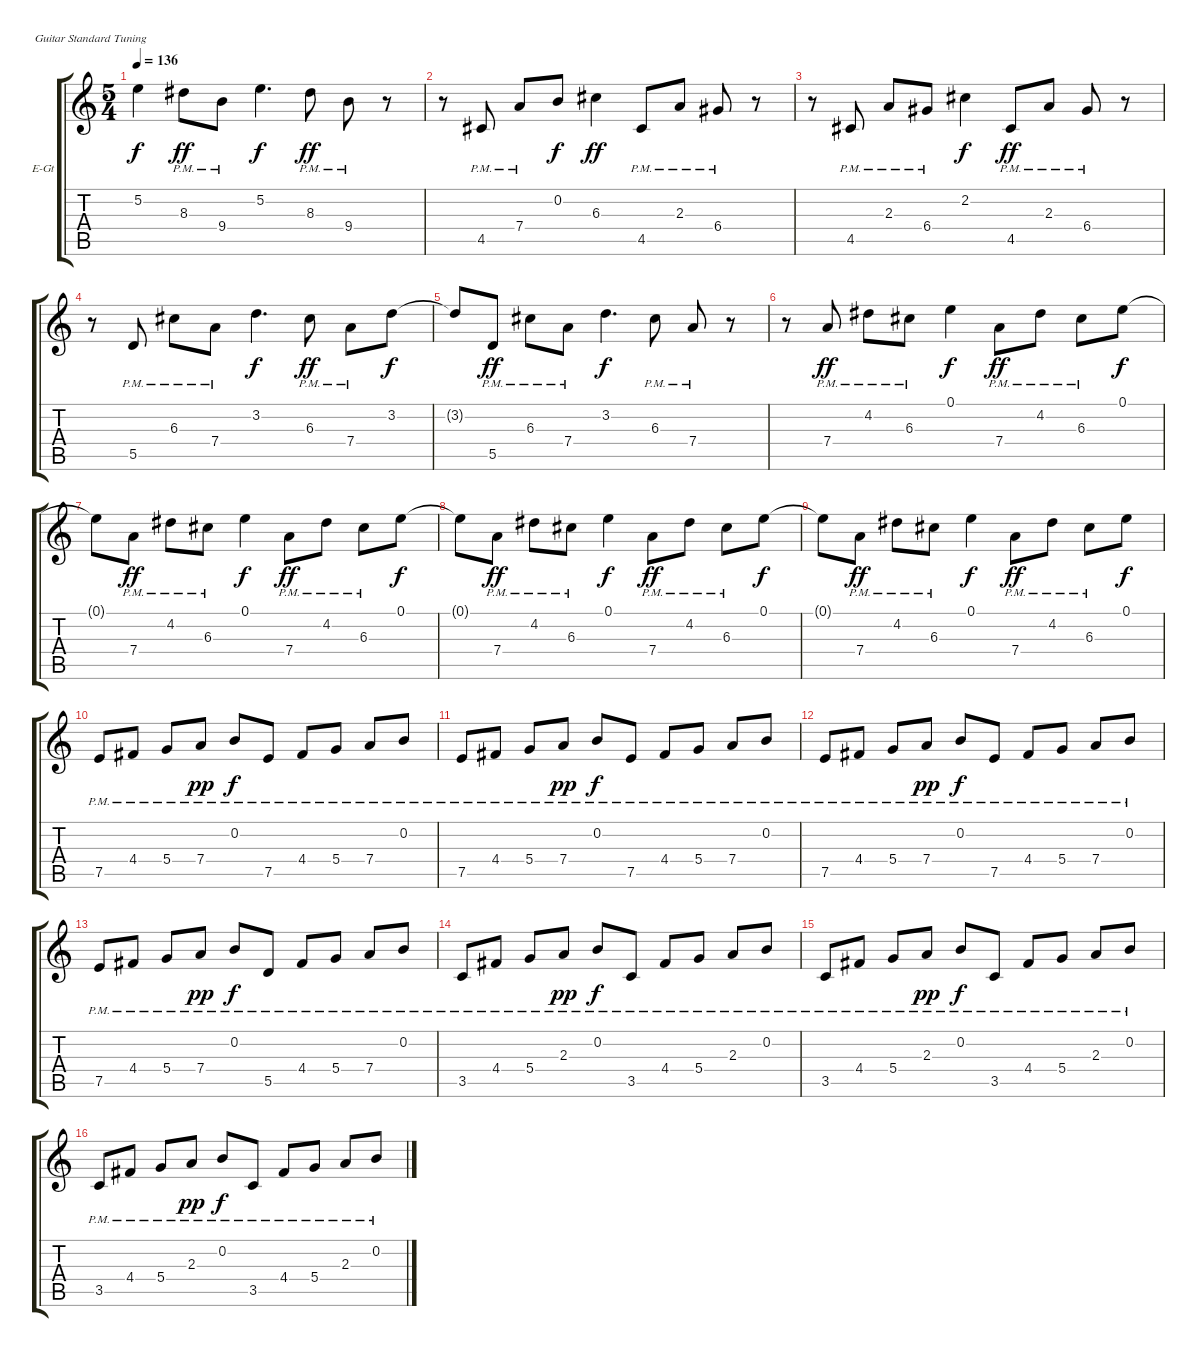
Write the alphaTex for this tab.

\bracketExtendMode groupsimilarinstruments
\firstSystemTrackNameOrientation horizontal
\otherSystemsTrackNameOrientation horizontal
\track ("Clean Rhythm" "E-Gt") {instrument electricguitarmuted}
\staff {score tabs}
\tuning (E4 B3 G3 D3 A2 E2)
\ts (5 4)
\tempo 136
\clef g2
\ks c
5.2{t}.4{dy f} 8.3{pm}.8{dy ff} 9.4{pm}.8 5.2.4{d dy f} 8.3{pm}.8{dy ff} 9.4{pm}.8 r.8 |
r.8 4.5{pm}.8 7.4{pm}.8 0.2.8{dy f} 6.3.4{dy ff} 4.5{pm}.8 2.3{pm}.8 6.4{pm}.8 r.8 |
r.8 4.5{pm}.8 2.3{pm}.8 6.4{pm}.8 2.2.4{dy f} 4.5{pm}.8{dy ff} 2.3{pm}.8 6.4{pm}.8 r.8 |
r.8 5.5{pm}.8 6.3{pm}.8 7.4{pm}.8 3.2.4{d dy f} 6.3{pm}.8{dy ff} 7.4{pm}.8 3.2.8{dy f} |
3.2{t}.8 5.5{pm}.8{dy ff} 6.3{pm}.8 7.4{pm}.8 3.2.4{d dy f} 6.3{pm}.8 7.4{pm}.8 r.8 |
r.8 7.4{pm}.8{dy ff} 4.2{pm}.8 6.3{pm}.8 0.1.4{dy f} 7.4{pm}.8{dy ff} 4.2{pm}.8 6.3{pm}.8 0.1.8{dy f} |
0.1{t}.8 7.4{pm}.8{dy ff} 4.2{pm}.8 6.3{pm}.8 0.1.4{dy f} 7.4{pm}.8{dy ff} 4.2{pm}.8 6.3{pm}.8 0.1.8{dy f} |
0.1{t}.8 7.4{pm}.8{dy ff} 4.2{pm}.8 6.3{pm}.8 0.1.4{dy f} 7.4{pm}.8{dy ff} 4.2{pm}.8 6.3{pm}.8 0.1.8{dy f} |
0.1{t}.8 7.4{pm}.8{dy ff} 4.2{pm}.8 6.3{pm}.8 0.1.4{dy f} 7.4{pm}.8{dy ff} 4.2{pm}.8 6.3{pm}.8 0.1.8{dy f} |
7.5{pm}.8 4.4{pm}.8 5.4{pm}.8 7.4{pm}.8{dy pp} 0.2{pm}.8{dy f} 7.5{pm}.8 4.4{pm}.8 5.4{pm}.8 7.4{pm}.8 0.2{pm}.8 |
7.5{pm}.8 4.4{pm}.8 5.4{pm}.8 7.4{pm}.8{dy pp} 0.2{pm}.8{dy f} 7.5{pm}.8 4.4{pm}.8 5.4{pm}.8 7.4{pm}.8 0.2{pm}.8 |
7.5{pm}.8 4.4{pm}.8 5.4{pm}.8 7.4{pm}.8{dy pp} 0.2{pm}.8{dy f} 7.5{pm}.8 4.4{pm}.8 5.4{pm}.8 7.4{pm}.8 0.2{pm}.8 |
7.5{pm}.8 4.4{pm}.8 5.4{pm}.8 7.4{pm}.8{dy pp} 0.2{pm}.8{dy f} 5.5{pm}.8 4.4{pm}.8 5.4{pm}.8 7.4{pm}.8 0.2{pm}.8 |
3.5{pm}.8 4.4{pm}.8 5.4{pm}.8 2.3{pm}.8{dy pp} 0.2{pm}.8{dy f} 3.5{pm}.8 4.4{pm}.8 5.4{pm}.8 2.3{pm}.8 0.2{pm}.8 |
3.5{pm}.8 4.4{pm}.8 5.4{pm}.8 2.3{pm}.8{dy pp} 0.2{pm}.8{dy f} 3.5{pm}.8 4.4{pm}.8 5.4{pm}.8 2.3{pm}.8 0.2{pm}.8 |
3.5{pm}.8 4.4{pm}.8 5.4{pm}.8 2.3{pm}.8{dy pp} 0.2{pm}.8{dy f} 3.5{pm}.8 4.4{pm}.8 5.4{pm}.8 2.3{pm}.8 0.2{pm}.8
